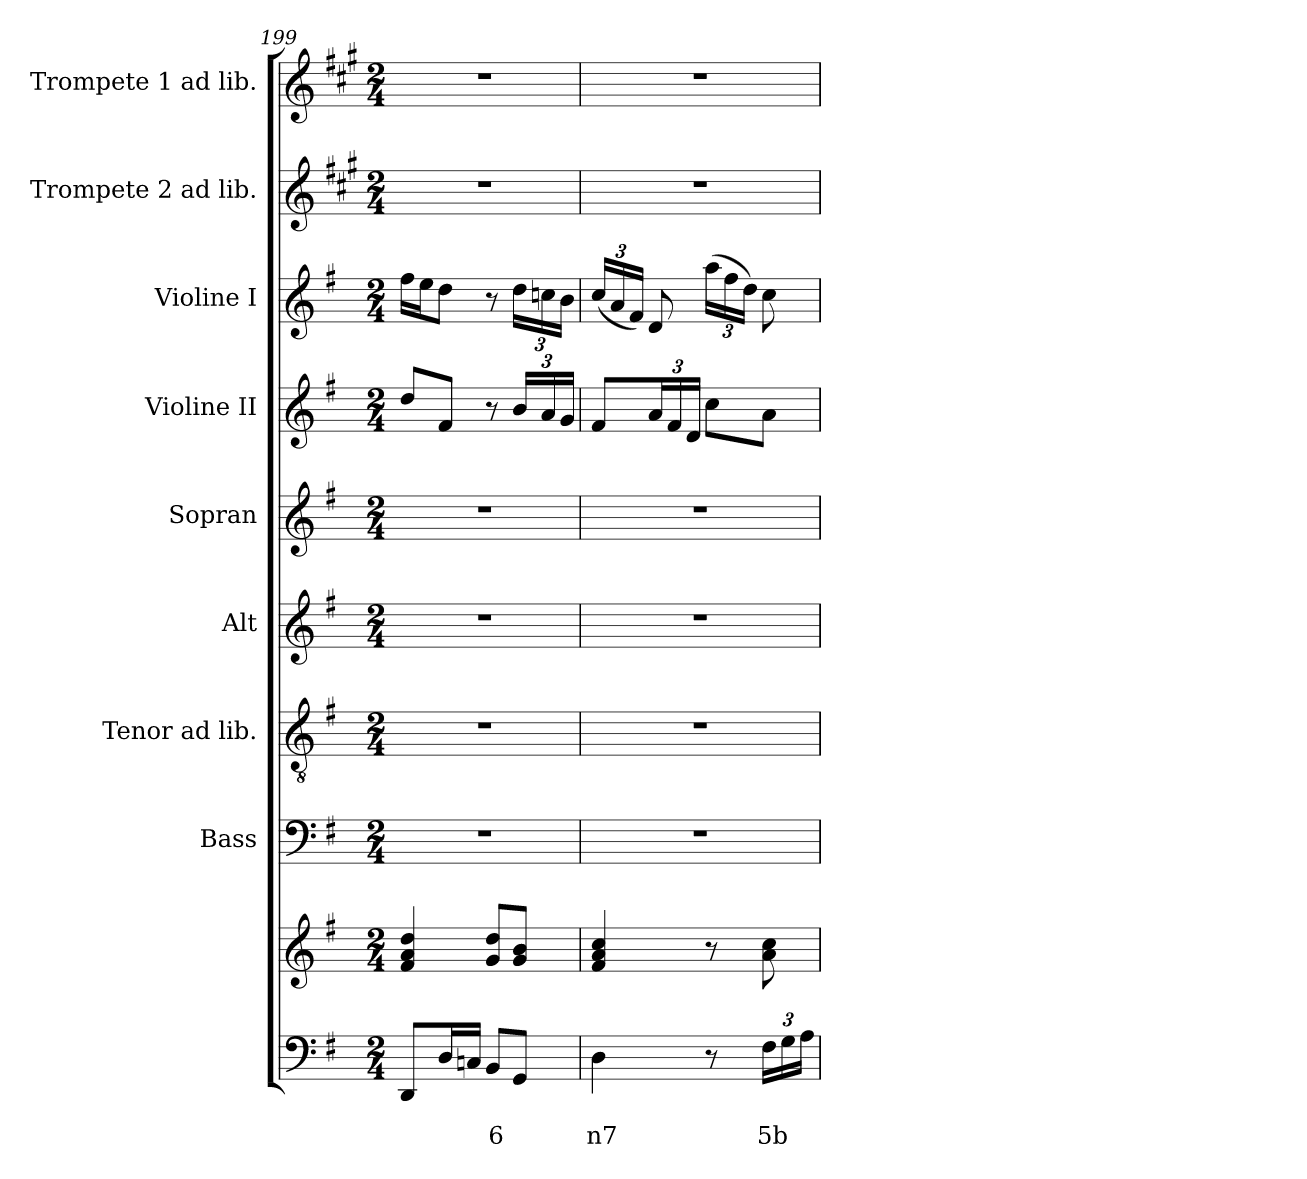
**kern	**text	**text	**kern	**kern	**kern	**kern	**kern	**kern	**kern	**kern	**kern
*part9	*part9	*part9	*part9	*part8	*part7	*part6	*part5	*part4	*part3	*part2	*part1
*staff10	*staff10	*staff10	*staff9	*staff8	*staff7	*staff6	*staff5	*staff4	*staff3	*staff2	*staff1
*	*	*	*	*I"Bass	*I"Tenor ad lib.	*I"Alt	*I"Sopran	*I"Violine II	*I"Violine I	*I"Trompete 2 ad lib.	*I"Trompete 1 ad lib.
*	*	*	*	*I'B.	*I'T.	*I'A.	*I'S.	*I'Vl. II	*I'Vl. I	*I'Trp. 2	*I'Trp. 1
*clefF4	*	*	*clefG2	*clefF4	*clefGv2	*clefG2	*clefG2	*clefG2	*clefG2	*clefG2	*clefG2
*	*	*	*	*	*	*	*	*	*	*ITrd1c2	*ITrd1c2
*k[f#]	*	*	*k[f#]	*k[f#]	*k[f#]	*k[f#]	*k[f#]	*k[f#]	*k[f#]	*k[f#]	*k[f#]
*G:	*	*	*G:	*G:	*G:	*G:	*G:	*G:	*G:	*G:	*G:
*M2/4	*	*	*M2/4	*M2/4	*M2/4	*M2/4	*M2/4	*M2/4	*M2/4	*M2/4	*M2/4
=199	=199	=199	=199	=199	=199	=199	=199	=199	=199	=199	=199
8DD/L	.	.	4f#/ 4a/ 4dd/	2r	2r	2r	2r	8dd/L	16ff#\LL	2r	2r
.	.	.	.	.	.	.	.	.	16ee\J	.	.
16D/L	.	.	.	.	.	.	.	8f#/J	8dd\J	.	.
16Cn/JJ	.	.	.	.	.	.	.	.	.	.	.
!	!	!LO:LY:b	!	!	!	!	!	!	!	!	!
8BB/L	.	6	8g/ 8dd/L	.	.	.	.	8r	8r	.	.
8GG/J	.	.	8g/ 8b/J	.	.	.	.	24b/LL	24dd\LL	.	.
.	.	.	.	.	.	.	.	24a/	24ccn\	.	.
.	.	.	.	.	.	.	.	24g/JJ	24b\JJ	.	.
=200	=200	=200	=200	=200	=200	=200	=200	=200	=200	=200	=200
!	!	!LO:LY:b	!	!	!	!	!	!	!	!	!
4D\	.	n7	4f#/ 4a/ 4cc/	2r	2r	2r	2r	8f#/L	(<24cc/LL	2r	2r
.	.	.	.	.	.	.	.	.	24a/	.	.
.	.	.	.	.	.	.	.	.	24f#/JJ)	.	.
.	.	.	.	.	.	.	.	24a/L	8d/	.	.
.	.	.	.	.	.	.	.	24f#/	.	.	.
.	.	.	.	.	.	.	.	24d/JJ	.	.	.
8r	.	.	8r	.	.	.	.	8cc\L	(>24aa\LL	.	.
.	.	.	.	.	.	.	.	.	24ff#\	.	.
.	.	.	.	.	.	.	.	.	24dd\JJ)	.	.
!	!	!LO:LY:b	!	!	!	!	!	!	!	!	!
24F#\LL	.	5b	8a\ 8cc\	.	.	.	.	8a\J	8cc\	.	.
24G\	.	.	.	.	.	.	.	.	.	.	.
24A\JJ	.	.	.	.	.	.	.	.	.	.	.
=	=	=	=	=	=	=	=	=	=	=	=
*-	*-	*-	*-	*-	*-	*-	*-	*-	*-	*-	*-
